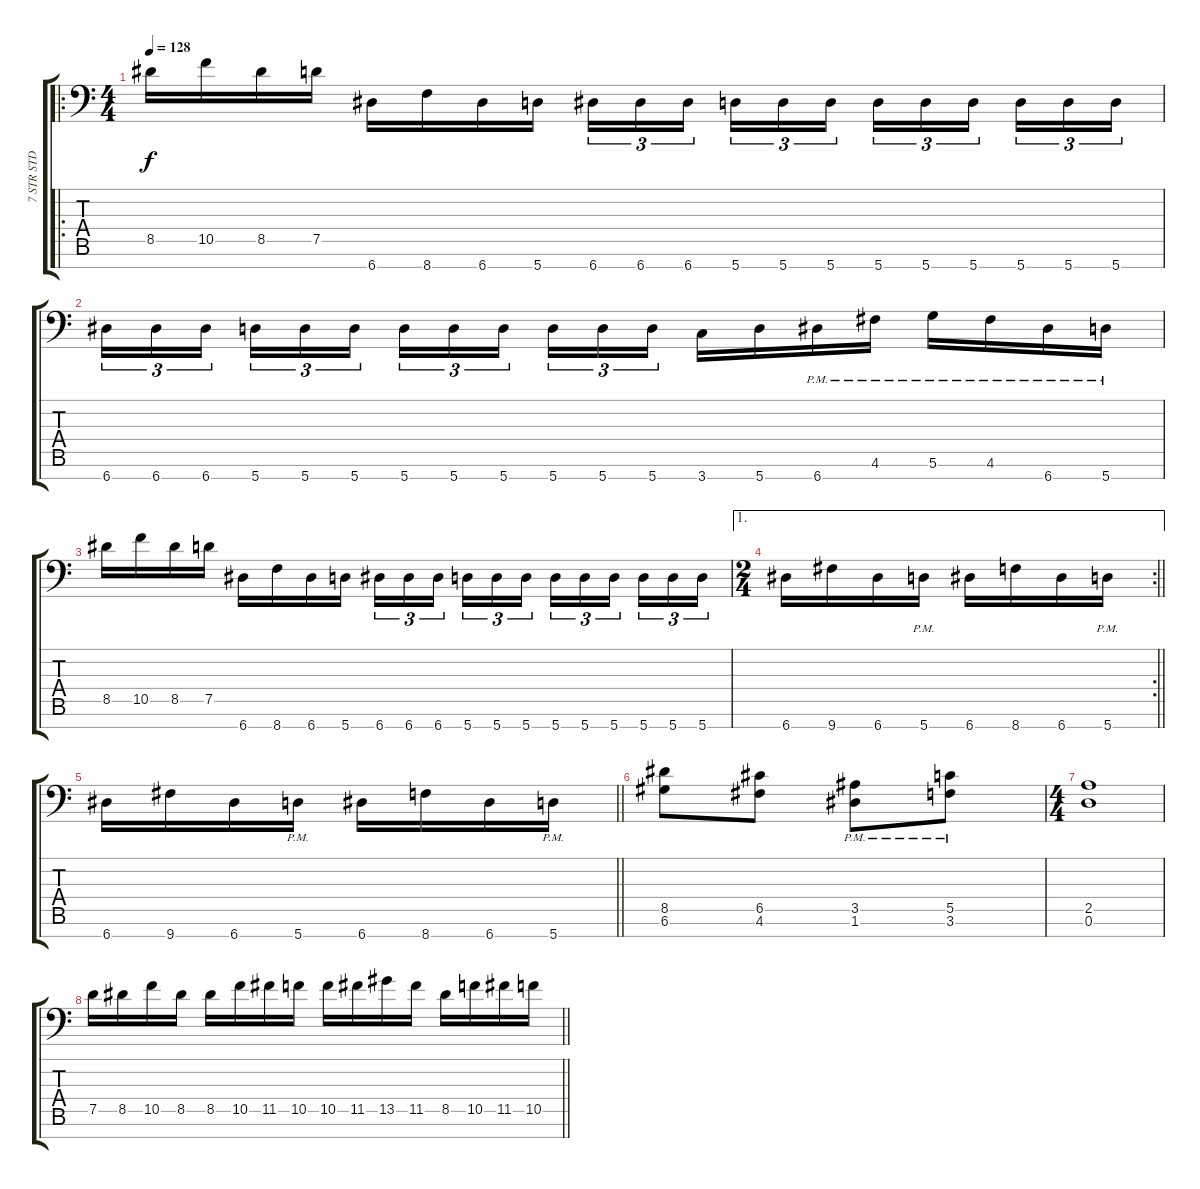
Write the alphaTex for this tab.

\track ("7 STR STD A" "7 STR STD ") {instrument overdrivenguitar}
\staff {score tabs}
\tuning (D4 A3 F3 C3 G2 D2 A1) {hide}
\ro
\ts (4 4)
\tempo 128
\clef f4
\ks c
8.5.16{dy f} 10.5.16 8.5.16 7.5.16 6.7.16 8.7.16 6.7.16 5.7.16 6.7.16{tu (3 2)} 6.7.16{tu (3 2)} 6.7.16{tu (3 2) beam splitsecondary} 5.7.16{tu (3 2)} 5.7.16{tu (3 2)} 5.7.16{tu (3 2)} 5.7.16{tu (3 2)} 5.7.16{tu (3 2)} 5.7.16{tu (3 2) beam splitsecondary} 5.7.16{tu (3 2)} 5.7.16{tu (3 2)} 5.7.16{tu (3 2)} |
6.7.16{tu (3 2)} 6.7.16{tu (3 2)} 6.7.16{tu (3 2) beam splitsecondary} 5.7.16{tu (3 2)} 5.7.16{tu (3 2)} 5.7.16{tu (3 2)} 5.7.16{tu (3 2)} 5.7.16{tu (3 2)} 5.7.16{tu (3 2) beam splitsecondary} 5.7.16{tu (3 2)} 5.7.16{tu (3 2)} 5.7.16{tu (3 2)} 3.7.16 5.7.16 6.7{pm}.16 4.6{pm}.16 5.6{pm}.16 4.6{pm}.16 6.7{pm}.16 5.7{pm}.16 |
8.5.16 10.5.16 8.5.16 7.5.16 6.7.16 8.7.16 6.7.16 5.7.16 6.7.16{tu (3 2)} 6.7.16{tu (3 2)} 6.7.16{tu (3 2) beam splitsecondary} 5.7.16{tu (3 2)} 5.7.16{tu (3 2)} 5.7.16{tu (3 2)} 5.7.16{tu (3 2)} 5.7.16{tu (3 2)} 5.7.16{tu (3 2) beam splitsecondary} 5.7.16{tu (3 2)} 5.7.16{tu (3 2)} 5.7.16{tu (3 2)} |
\ae 1
\rc 2
\ts (2 4)
\barLineRight lightlight
6.7.16 9.7.16 6.7.16 5.7{pm}.16 6.7.16 8.7.16 6.7.16 5.7{pm}.16 |
\barLineRight lightlight
6.7.16 9.7.16 6.7.16 5.7{pm}.16 6.7.16 8.7.16 6.7.16 5.7{pm}.16 |
(8.5 6.6).8 (6.5 4.6).8 (3.5{pm} 1.6{pm}).8 (5.5 3.6{pm}).8 |
\ts (4 4)
(2.5 0.6).1 |
\barLineRight lightlight
7.5.16 8.5.16 10.5.16 8.5.16 8.5.16 10.5.16 11.5.16 10.5.16 10.5.16 11.5.16 13.5.16 11.5.16 8.5.16 10.5.16 11.5.16 10.5.16
